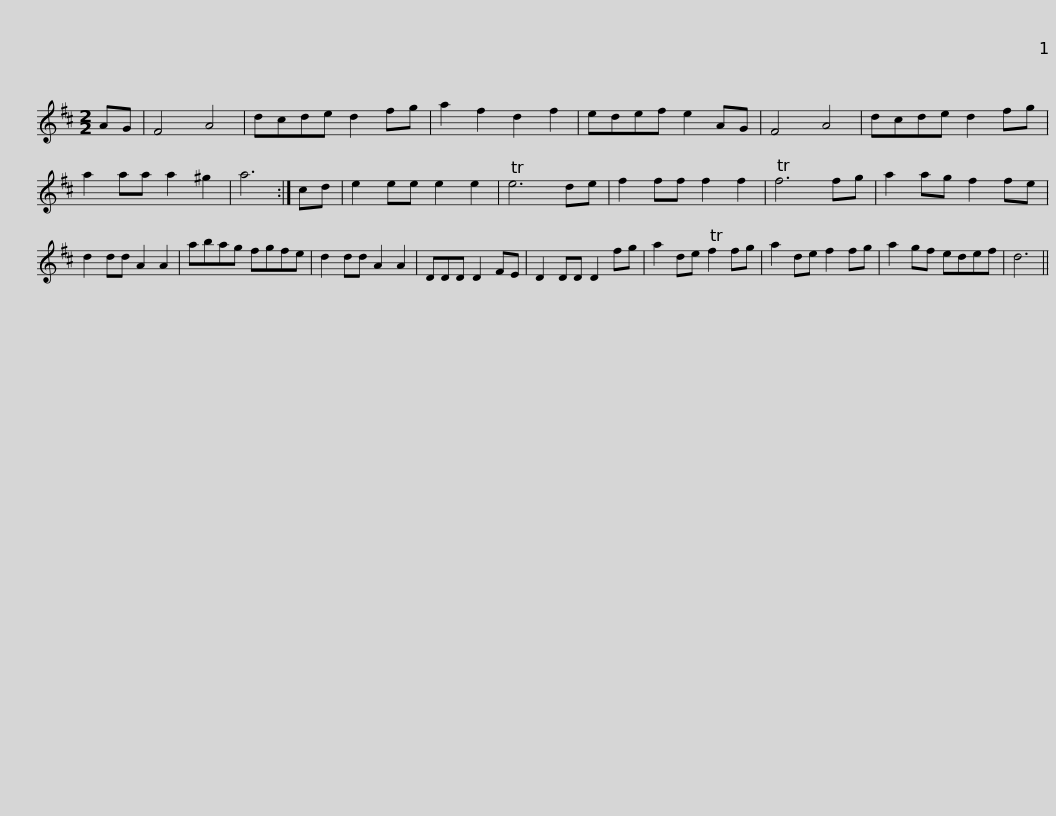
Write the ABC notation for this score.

X:1
L:1/8
M:2/2
I:linebreak $
K:D
V:1 treble
V:1
 AG | F4 A4 | dcde d2 fg | a2 f2 d2 f2 | edef e2 AG | %5
 F4 A4 | dcde d2 fg | a2 aa a2 ^g2 | a6 :|$ cd | %10
 e2 ee e2 e2 | Te6 de | f2 ff f2 f2 | Tf6 fg | a2 ag f2 fe | %15
 d2 dd A2 A2 | abag fgfe |$ d2 dd A2 A2 | DDD D2 FE | D2 DD D2 fg | %20
 a2 de Tf2 fg | a2 de f2 fg | a2 gf edef | d6 || %24
